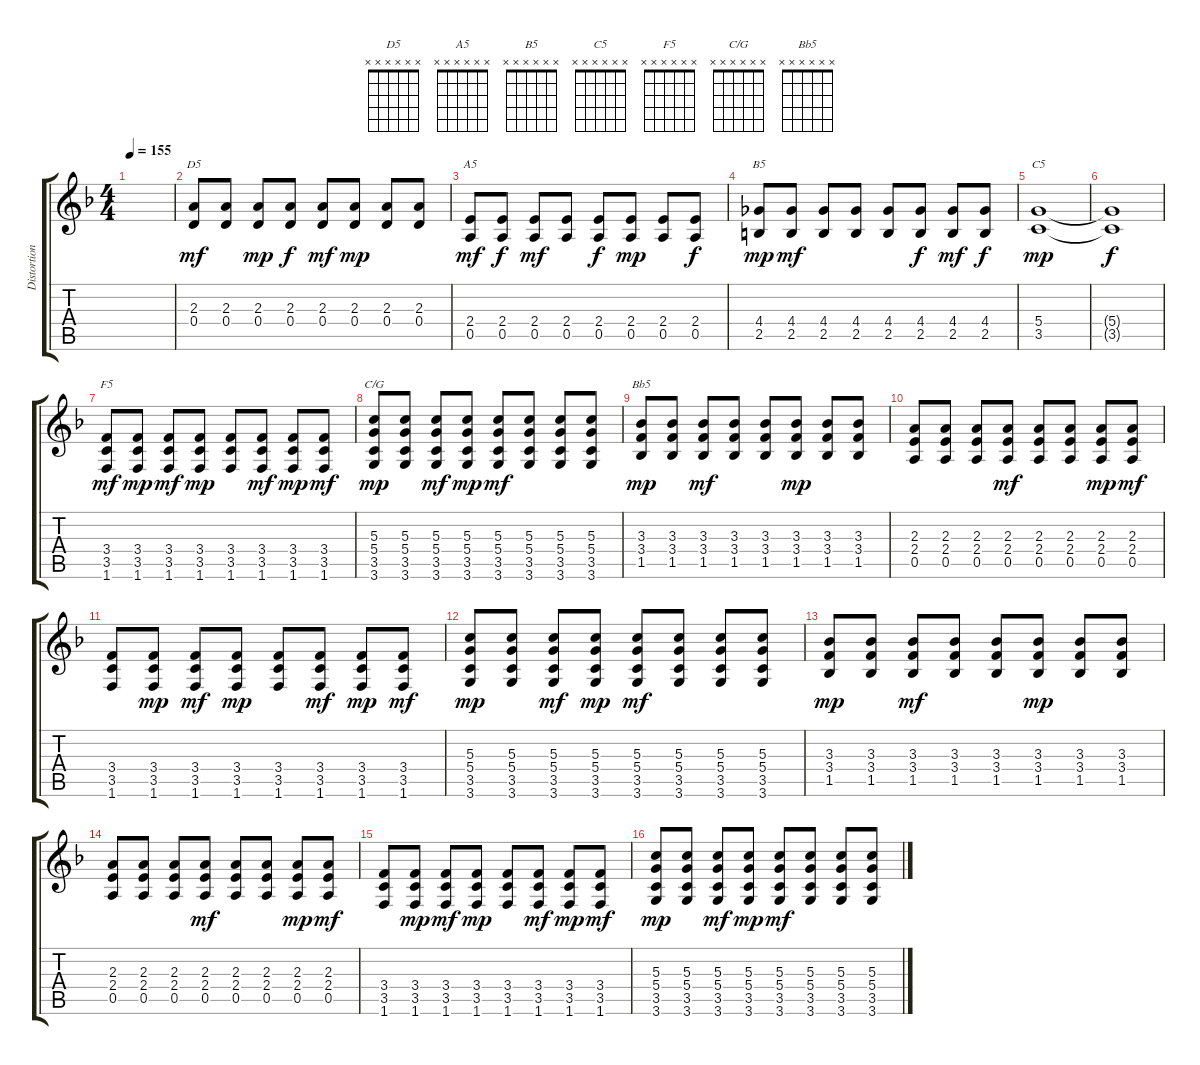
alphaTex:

\track ("Distortion Guitar" "Distortion") {instrument distortionguitar}
\staff {score tabs}
\tuning (E4 B3 G3 D3 A2 E2) {hide}
\chord ("D5" x x x x x x)
\chord ("A5" x x x x x x)
\chord ("B5" x x x x x x)
\chord ("C5" x x x x x x)
\chord ("F5" x x x x x x)
\chord ("C/G" x x x x x x)
\chord ("Bb5" x x x x x x)
\ts (4 4)
\tempo 155
\clef g2
\ks f
|
(2.3 0.4).8{ch "D5" dy mf} (2.3 0.4).8 (2.3 0.4).8{dy mp} (2.3 0.4).8{dy f} (2.3 0.4).8{dy mf} (2.3 0.4).8{dy mp} (2.3 0.4).8 (2.3 0.4).8 |
(2.4 0.5).8{ch "A5" dy mf} (2.4 0.5).8{dy f} (2.4 0.5).8{dy mf} (2.4 0.5).8 (2.4 0.5).8{dy f} (2.4 0.5).8{dy mp} (2.4 0.5).8 (2.4 0.5).8{dy f} |
(4.4 2.5).8{ch "B5" dy mp} (4.4 2.5).8{dy mf} (4.4 2.5).8 (4.4 2.5).8 (4.4 2.5).8 (4.4 2.5).8{dy f} (4.4 2.5).8{dy mf} (4.4 2.5).8{dy f} |
(5.4 3.5).1{ch "C5" dy mp} |
(5.4{t} 3.5{t}).1{dy f} |
(3.4 3.5 1.6).8{ch "F5" dy mf} (3.4 3.5 1.6).8{dy mp} (3.4 3.5 1.6).8{dy mf} (3.4 3.5 1.6).8{dy mp} (3.4 3.5 1.6).8 (3.4 3.5 1.6).8{dy mf} (3.4 3.5 1.6).8{dy mp} (3.4 3.5 1.6).8{dy mf} |
(5.3 5.4 3.5 3.6).8{ch "C/G" dy mp} (5.3 5.4 3.5 3.6).8 (5.3 5.4 3.5 3.6).8{dy mf} (5.3 5.4 3.5 3.6).8{dy mp} (5.3 5.4 3.5 3.6).8{dy mf} (5.3 5.4 3.5 3.6).8 (5.3 5.4 3.5 3.6).8 (5.3 5.4 3.5 3.6).8 |
(3.3 3.4 1.5).8{ch "Bb5" dy mp} (3.3 3.4 1.5).8 (3.3 3.4 1.5).8{dy mf} (3.3 3.4 1.5).8 (3.3 3.4 1.5).8 (3.3 3.4 1.5).8{dy mp} (3.3 3.4 1.5).8 (3.3 3.4 1.5).8 |
(2.3 2.4 0.5).8 (2.3 2.4 0.5).8 (2.3 2.4 0.5).8 (2.3 2.4 0.5).8{dy mf} (2.3 2.4 0.5).8 (2.3 2.4 0.5).8 (2.3 2.4 0.5).8{dy mp} (2.3 2.4 0.5).8{dy mf} |
(3.4 3.5 1.6).8 (3.4 3.5 1.6).8{dy mp} (3.4 3.5 1.6).8{dy mf} (3.4 3.5 1.6).8{dy mp} (3.4 3.5 1.6).8 (3.4 3.5 1.6).8{dy mf} (3.4 3.5 1.6).8{dy mp} (3.4 3.5 1.6).8{dy mf} |
(5.3 5.4 3.5 3.6).8{dy mp} (5.3 5.4 3.5 3.6).8 (5.3 5.4 3.5 3.6).8{dy mf} (5.3 5.4 3.5 3.6).8{dy mp} (5.3 5.4 3.5 3.6).8{dy mf} (5.3 5.4 3.5 3.6).8 (5.3 5.4 3.5 3.6).8 (5.3 5.4 3.5 3.6).8 |
(3.3 3.4 1.5).8{dy mp} (3.3 3.4 1.5).8 (3.3 3.4 1.5).8{dy mf} (3.3 3.4 1.5).8 (3.3 3.4 1.5).8 (3.3 3.4 1.5).8{dy mp} (3.3 3.4 1.5).8 (3.3 3.4 1.5).8 |
(2.3 2.4 0.5).8 (2.3 2.4 0.5).8 (2.3 2.4 0.5).8 (2.3 2.4 0.5).8{dy mf} (2.3 2.4 0.5).8 (2.3 2.4 0.5).8 (2.3 2.4 0.5).8{dy mp} (2.3 2.4 0.5).8{dy mf} |
(3.4 3.5 1.6).8 (3.4 3.5 1.6).8{dy mp} (3.4 3.5 1.6).8{dy mf} (3.4 3.5 1.6).8{dy mp} (3.4 3.5 1.6).8 (3.4 3.5 1.6).8{dy mf} (3.4 3.5 1.6).8{dy mp} (3.4 3.5 1.6).8{dy mf} |
(5.3 5.4 3.5 3.6).8{dy mp} (5.3 5.4 3.5 3.6).8 (5.3 5.4 3.5 3.6).8{dy mf} (5.3 5.4 3.5 3.6).8{dy mp} (5.3 5.4 3.5 3.6).8{dy mf} (5.3 5.4 3.5 3.6).8 (5.3 5.4 3.5 3.6).8 (5.3 5.4 3.5 3.6).8
